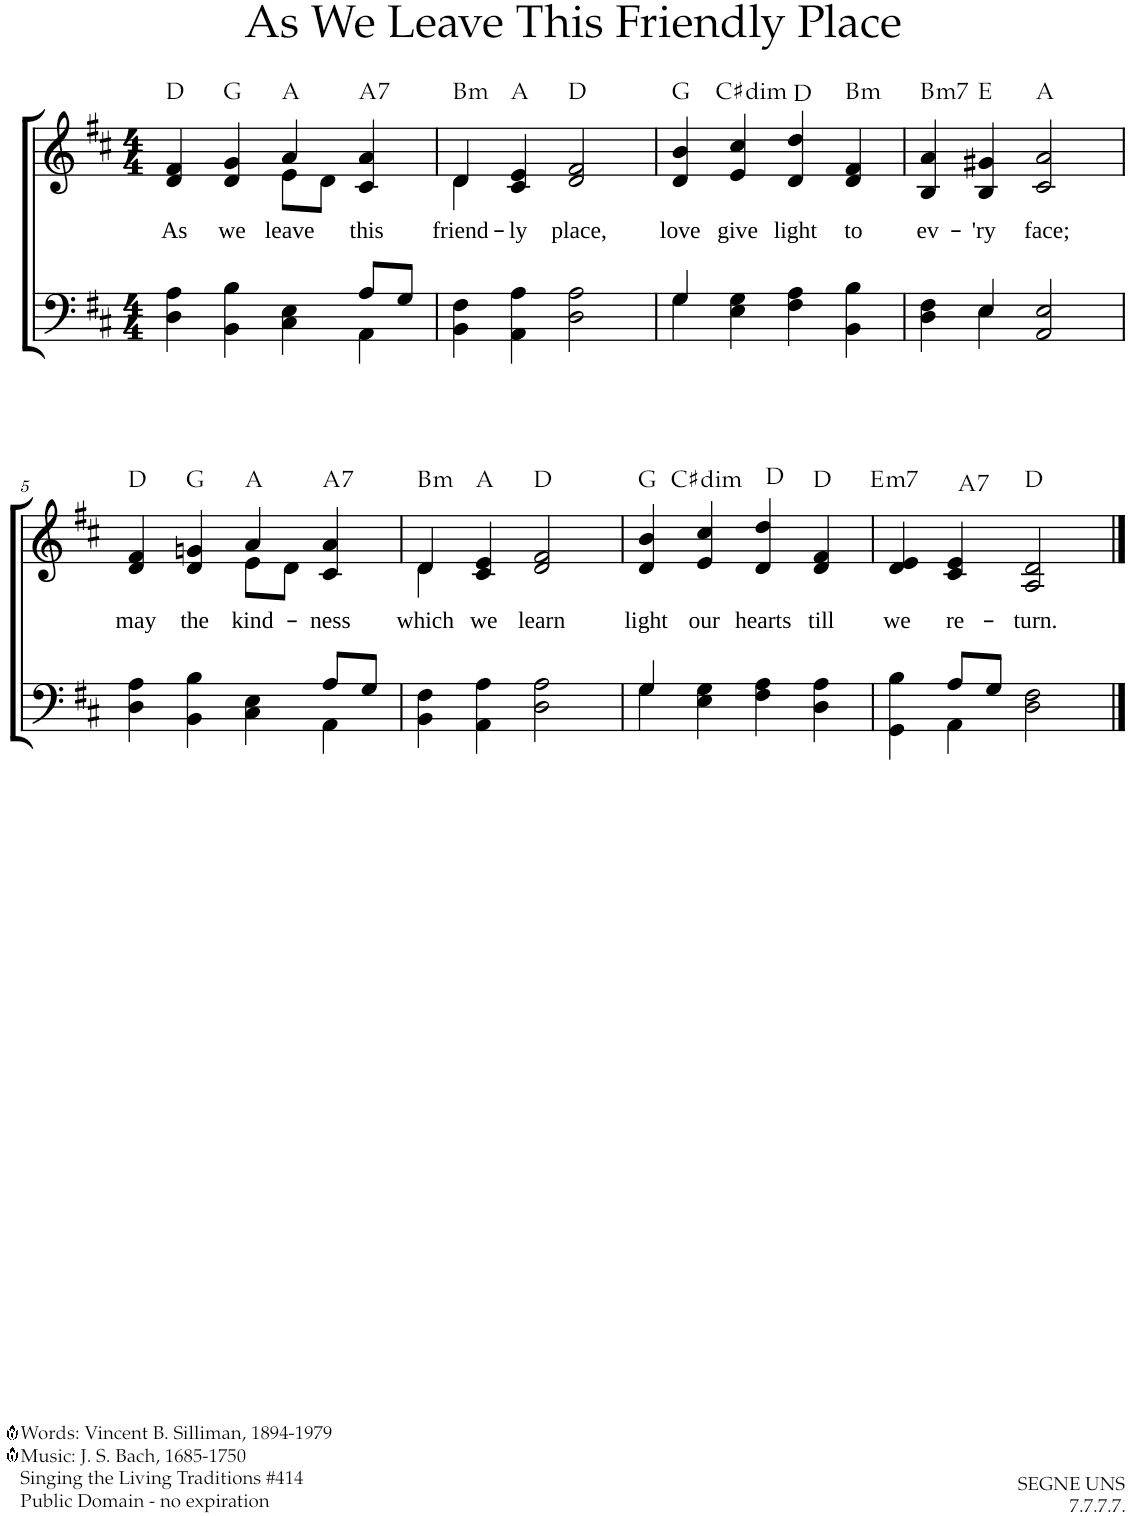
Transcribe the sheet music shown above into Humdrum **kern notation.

**kern	**kern	**text	**harte
*part2	*part1	*part1	*part1
*staff2	*staff1	*staff1	*
*I"Piano	*I"Piano	*	*
*I'Pno	*I'Pno	*	*
*clefF4	*clefG2	*	*
*k[f#c#]	*k[f#c#]	*	*
*M4/4	*M4/4	*	*
=1	=1	=1	=1
*^	*	*	*
!	!	!	!LO:LY:b	!
*	*	*^	*	*
4D\ 4A\	2.ryy	4d/ 4f#/	2ryy	As	D:maj
!	!	!	!	!LO:LY:b	!
4BB\ 4B\	.	4d/ 4g/	.	we	G:maj
!	!	!	!	!LO:LY:b	!
4C#\ 4E\	.	4a/	8e\L	leave	A:maj
.	.	.	8d\J	.	.
!	!	!	!	!LO:LY:b	!LO:H:kt=7
4AA\	8A/L	4c#/ 4a/	4ryy	this	A:7
.	8G/J	.	.	.	.
=2	=2	=2	=2	=2	=2
!	!	!	!	!LO:LY:b	!LO:H:kt=m
*v	*v	*	*	*	*
4BB\ 4F#\	4d/	4d\	friend-	B:min
!	!	!	!LO:LY:b	!
4AA\ 4A\	4c#/ 4e/	2.ryy	-ly	A:maj
!	!	!	!LO:LY:b	!
2D\ 2A\	2d/ 2f#/	.	place,	D:maj
*	*v	*v	*	*
=3	=3	=3	=3
*^	*	*	*
!	!	!	!LO:LY:b	!
4G/	4G\	4d/ 4b/	love	G:maj
!	!	!	!LO:LY:b	!LO:H:kt=dim
2.ryy	4E\ 4G\	4e/ 4cc#/	give	C#:dim
!	!	!	!LO:LY:b	!
.	4F#\ 4A\	4d/ 4dd/	light	D:maj
!	!	!	!LO:LY:b	!LO:H:kt=m
.	4BB\ 4B\	4d/ 4f#/	to	B:min
=4	=4	=4	=4	=4
!	!	!	!LO:LY:b	!LO:H:kt=m7
4D\ 4F#\	4ryy	4B/ 4a/	ev-	B:min7
!	!	!	!LO:LY:b	!
4E\	4E/	4B/ 4g#X/	-'ry	E:maj
!	!	!	!LO:LY:b	!
2ryy	2AA/ 2E/	2c#/ 2a/	face;	A:maj
!!LO:LB:g=z
=5	=5	=5	=5	=5
!	!	!	!LO:LY:b	!
*	*	*^	*	*
4D\ 4A\	2.ryy	4d/ 4f#/	2ryy	may	D:maj
!	!	!	!	!LO:LY:b	!
4BB\ 4B\	.	4d/ 4gn/	.	the	G:maj
!	!	!	!	!LO:LY:b	!
4C#\ 4E\	.	4a/	8e\L	kind-	A:maj
.	.	.	8d\J	.	.
!	!	!	!	!LO:LY:b	!LO:H:kt=7
4AA\	8A/L	4c#/ 4a/	4ryy	-ness	A:7
.	8G/J	.	.	.	.
=6	=6	=6	=6	=6	=6
!	!	!	!	!LO:LY:b	!LO:H:kt=m
*v	*v	*	*	*	*
4BB\ 4F#\	4d/	4d\	which	B:min
!	!	!	!LO:LY:b	!
4AA\ 4A\	4c#/ 4e/	2.ryy	we	A:maj
!	!	!	!LO:LY:b	!
2D\ 2A\	2d/ 2f#/	.	learn	D:maj
*	*v	*v	*	*
=7	=7	=7	=7
*^	*	*	*
!	!	!	!LO:LY:b	!
4G/	4G\	4d/ 4b/	light	G:maj
!	!	!	!LO:LY:b	!LO:H:kt=dim
2.ryy	4E\ 4G\	4e/ 4cc#/	our	C#:dim
!	!	!	!LO:LY:b	!
.	4F#\ 4A\	4d/ 4dd/	hearts	D:maj
!	!	!	!LO:LY:b	!
.	4D\ 4A\	4d/ 4f#/	till	D:maj
=8	=8	=8	=8	=8
!	!	!	!LO:LY:b	!LO:H:kt=m7
4GG\ 4B\	4ryy	4d/ 4e/	we	E:min7
!	!	!	!LO:LY:b	!LO:H:kt=7
8A/L	4AA\	4c#/ 4e/	re-	A:7
8G/J	.	.	.	.
!	!	!	!LO:LY:b	!
2ryy	2D\ 2F#\	2A/ 2d/	-turn.	D:maj
*v	*v	*	*	*
==	==	==	==
*-	*-	*-	*-
